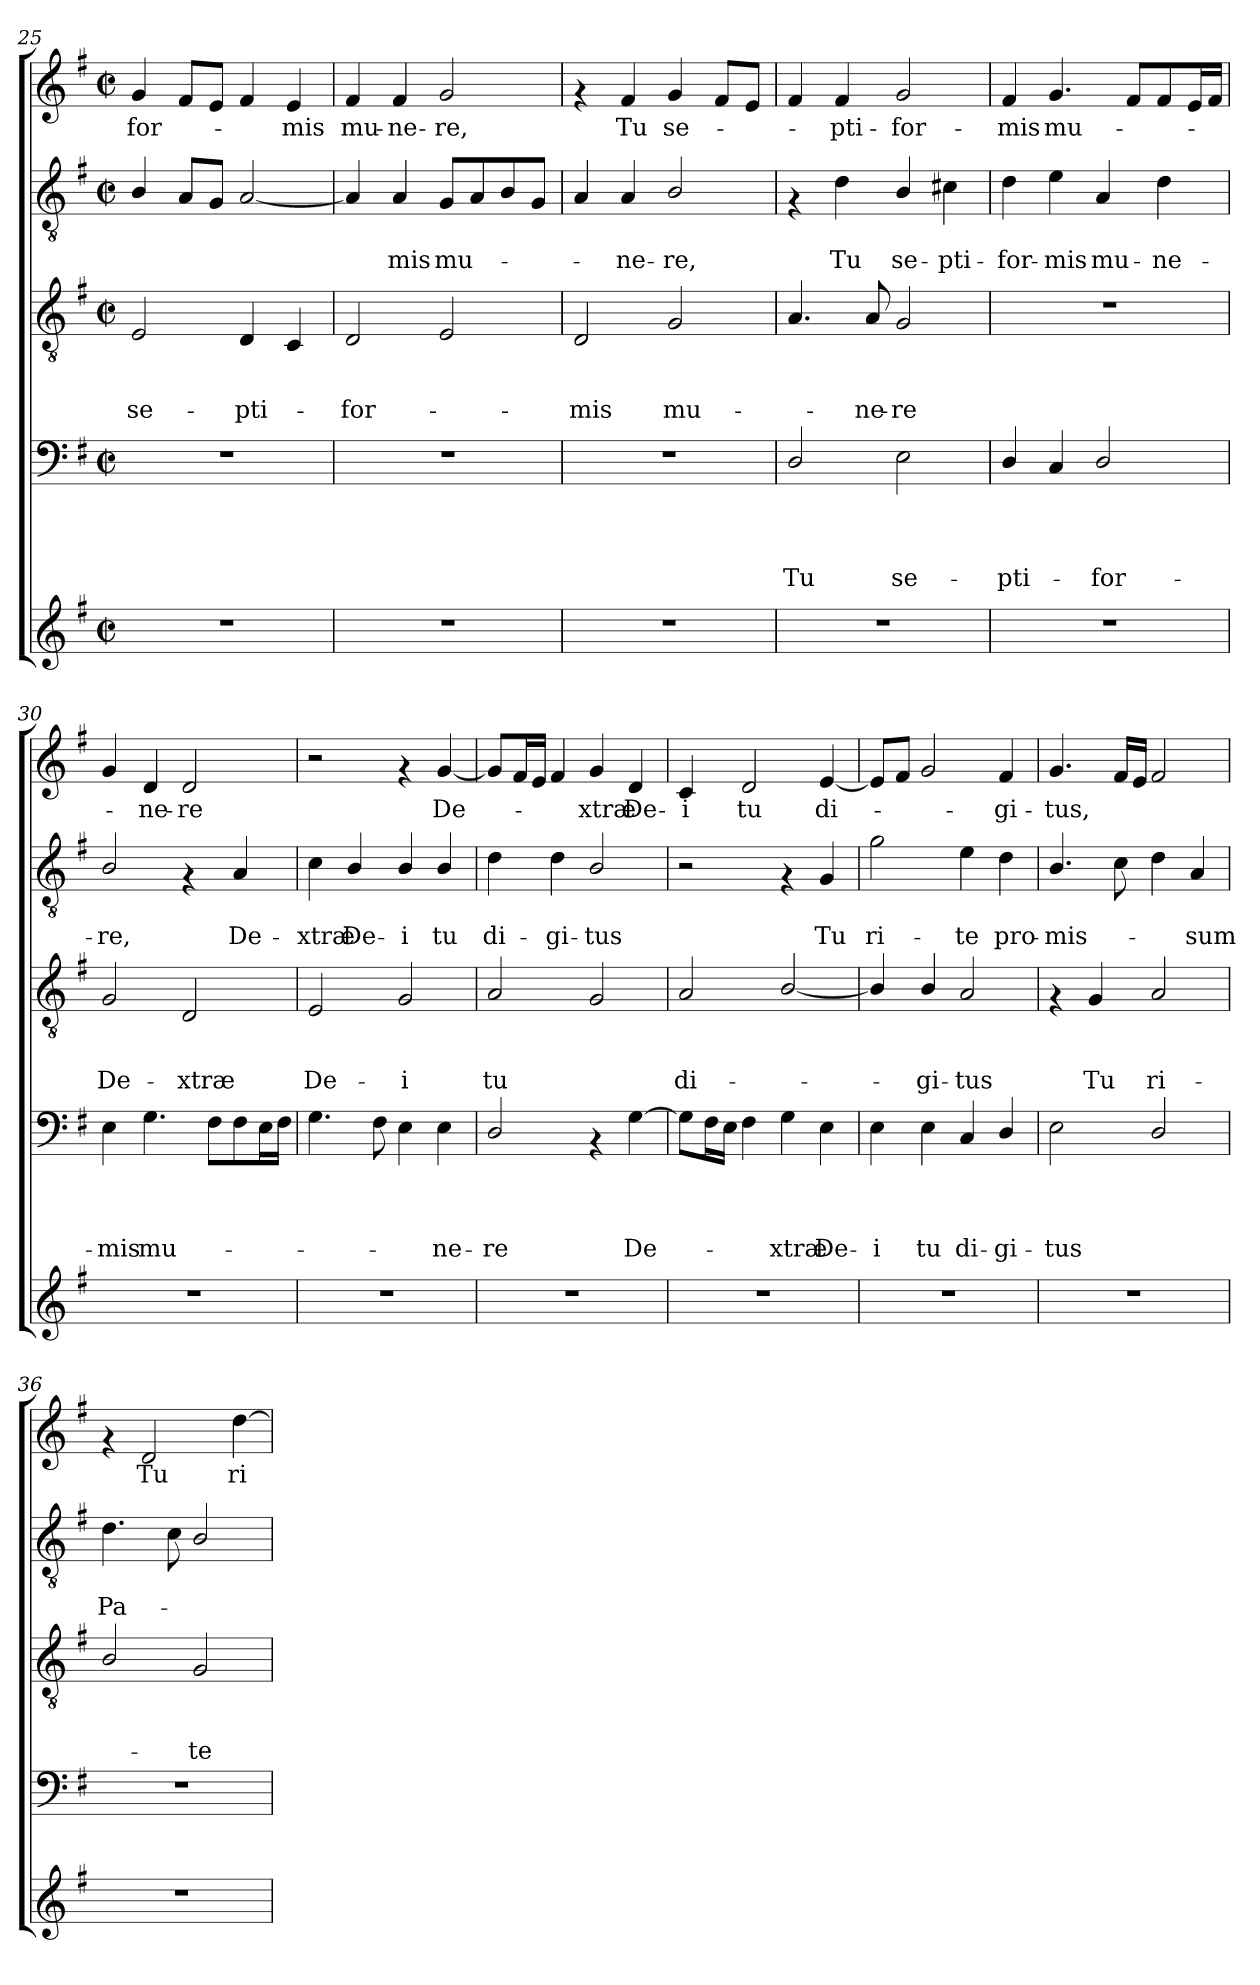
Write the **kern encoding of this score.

**kern	**kern	**text	**text	**text	**text	**kern	**text	**text	**text	**kern	**text	**text	**kern	**text
*part5	*part4	*part4	*part4	*part4	*part4	*part3	*part3	*part3	*part3	*part2	*part2	*part2	*part1	*part1
*staff5	*staff4	*staff4	*staff4	*staff4	*staff4	*staff3	*staff3	*staff3	*staff3	*staff2	*staff2	*staff2	*staff1	*staff1
*clefG2	*clefF4	*	*	*	*	*clefGv2	*	*	*	*clefGv2	*	*	*clefG2	*
*k[f#]	*k[f#]	*	*	*	*	*k[f#]	*	*	*	*k[f#]	*	*	*k[f#]	*
*G:	*G:	*	*	*	*	*G:	*	*	*	*G:	*	*	*G:	*
*M2/2	*M2/2	*	*	*	*	*M2/2	*	*	*	*M2/2	*	*	*M2/2	*
*met(c|)	*met(c|)	*	*	*	*	*met(c|)	*	*	*	*met(c|)	*	*	*met(c|)	*
=25	=25	=25	=25	=25	=25	=25	=25	=25	=25	=25	=25	=25	=25	=25
!	!	!	!	!	!	!	!	!	!LO:LY:b	!	!	!	!	!LO:LY:b
1r	1r	.	.	.	.	2E/	.	.	se-	4B/	.	.	4g/	-for-
.	.	.	.	.	.	.	.	.	.	8A/L	.	.	8f#/L	.
.	.	.	.	.	.	.	.	.	.	8G/J	.	.	8e/J	.
!	!	!	!	!	!	!	!	!	!LO:LY:b	!	!	!	!	!
.	.	.	.	.	.	4D/	.	.	-pti-	[<2A/	.	.	4f#/	.
!	!	!	!	!	!	!	!	!	!	!	!	!	!	!LO:LY:b
.	.	.	.	.	.	4C/	.	.	.	.	.	.	4e/	-mis
=26	=26	=26	=26	=26	=26	=26	=26	=26	=26	=26	=26	=26	=26	=26
!	!	!	!	!	!	!	!	!	!LO:LY:b	!	!	!	!	!LO:LY:b
1r	1r	.	.	.	.	2D/	.	.	-for-	4A/]	.	.	4f#/	mu-
!	!	!	!	!	!	!	!	!	!	!	!	!LO:LY:b	!	!LO:LY:b
.	.	.	.	.	.	.	.	.	.	4A/	.	-mis	4f#/	-ne-
!	!	!	!	!	!	!	!	!	!	!	!	!LO:LY:b	!	!LO:LY:b
.	.	.	.	.	.	2E/	.	.	.	8G/L	.	mu-	2g/	-re,
.	.	.	.	.	.	.	.	.	.	8A/	.	.	.	.
.	.	.	.	.	.	.	.	.	.	8B/	.	.	.	.
.	.	.	.	.	.	.	.	.	.	8G/J	.	.	.	.
=27	=27	=27	=27	=27	=27	=27	=27	=27	=27	=27	=27	=27	=27	=27
!	!	!	!	!	!	!	!	!	!LO:LY:b	!	!	!	!	!
1r	1r	.	.	.	.	2D/	.	.	-mis	4A/	.	.	4rf	.
!	!	!	!	!	!	!	!	!	!	!	!	!LO:LY:b	!	!LO:LY:b
.	.	.	.	.	.	.	.	.	.	4A/	.	-ne-	4f#/	Tu
!	!	!	!	!	!	!	!	!	!LO:LY:b	!	!	!LO:LY:b	!	!LO:LY:b
.	.	.	.	.	.	2G/	.	.	mu-	2B/	.	-re,	4g/	se-
.	.	.	.	.	.	.	.	.	.	.	.	.	8f#/L	.
.	.	.	.	.	.	.	.	.	.	.	.	.	8e/J	.
=28	=28	=28	=28	=28	=28	=28	=28	=28	=28	=28	=28	=28	=28	=28
!	!	!	!	!	!LO:LY:b	!	!	!	!	!	!	!	!	!
1r	2D/	.	.	.	Tu	4.A/	.	.	.	4rF	.	.	4f#/	.
!	!	!	!	!	!	!	!	!	!	!	!	!LO:LY:b	!	!LO:LY:b
.	.	.	.	.	.	.	.	.	.	4d\	.	Tu	4f#/	-pti-
!	!	!	!	!	!	!	!	!	!LO:LY:b	!	!	!	!	!
.	.	.	.	.	.	8A/	.	.	-ne-	.	.	.	.	.
!	!	!	!	!	!LO:LY:b	!	!	!	!LO:LY:b	!	!	!LO:LY:b	!	!LO:LY:b
.	2E\	.	.	.	se-	2G/	.	.	-re	4B/	.	se-	2g/	-for-
!	!	!	!	!	!	!	!	!	!	!	!	!LO:LY:b	!	!
.	.	.	.	.	.	.	.	.	.	4c#X\	.	-pti-	.	.
!!LO:PB:g=z
=29	=29	=29	=29	=29	=29	=29	=29	=29	=29	=29	=29	=29	=29	=29
!	!	!	!	!	!LO:LY:b	!	!	!	!	!	!	!LO:LY:b	!	!LO:LY:b
1r	4D/	.	.	.	-pti-	1r	.	.	.	4d\	.	-for-	4f#/	-mis
!	!	!	!	!	!	!	!	!	!	!	!	!LO:LY:b	!	!LO:LY:b
.	4C/	.	.	.	.	.	.	.	.	4e\	.	-mis	4.g/	mu-
!	!	!	!	!	!LO:LY:b	!	!	!	!	!	!	!LO:LY:b	!	!
.	2D/	.	.	.	-for-	.	.	.	.	4A/	.	mu-	.	.
.	.	.	.	.	.	.	.	.	.	.	.	.	8f#/L	.
!	!	!	!	!	!	!	!	!	!	!	!	!LO:LY:b	!	!
.	.	.	.	.	.	.	.	.	.	4d\	.	-ne-	8f#/	.
.	.	.	.	.	.	.	.	.	.	.	.	.	16e/L	.
.	.	.	.	.	.	.	.	.	.	.	.	.	16f#/JJ	.
=30	=30	=30	=30	=30	=30	=30	=30	=30	=30	=30	=30	=30	=30	=30
!	!	!	!	!	!LO:LY:b	!	!	!	!LO:LY:b	!	!	!LO:LY:b	!	!
1r	4E\	.	.	.	-mis	2G/	.	.	De-	2B/	.	-re,	4g/	.
!	!	!	!	!	!LO:LY:b	!	!	!	!	!	!	!	!	!LO:LY:b
.	4.G\	.	.	.	mu-	.	.	.	.	.	.	.	4d/	-ne-
!	!	!	!	!	!	!	!	!	!LO:LY:b	!	!	!	!	!LO:LY:b
.	.	.	.	.	.	2D/	.	.	-xtræ	4rF	.	.	2d/	-re
.	8F#\L	.	.	.	.	.	.	.	.	.	.	.	.	.
!	!	!	!	!	!	!	!	!	!	!	!	!LO:LY:b	!	!
.	8F#\	.	.	.	.	.	.	.	.	4A/	.	De-	.	.
.	16E\L	.	.	.	.	.	.	.	.	.	.	.	.	.
.	16F#\JJ	.	.	.	.	.	.	.	.	.	.	.	.	.
=31	=31	=31	=31	=31	=31	=31	=31	=31	=31	=31	=31	=31	=31	=31
!	!	!	!	!	!	!	!	!	!LO:LY:b	!	!	!LO:LY:b	!	!
1r	4.G\	.	.	.	.	2E/	.	.	De-	4c\	.	-xtræ	2r	.
!	!	!	!	!	!	!	!	!	!	!	!	!LO:LY:b	!	!
.	.	.	.	.	.	.	.	.	.	4B/	.	De-	.	.
.	8F#\	.	.	.	.	.	.	.	.	.	.	.	.	.
!	!	!	!	!	!	!	!	!	!LO:LY:b	!	!	!LO:LY:b	!	!
.	4E\	.	.	.	.	2G/	.	.	-i	4B/	.	-i	4rf	.
!	!	!	!	!	!LO:LY:b	!	!	!	!	!	!	!LO:LY:b	!	!LO:LY:b
.	4E\	.	.	.	-ne-	.	.	.	.	4B/	.	tu	[<4g/	De-
=32	=32	=32	=32	=32	=32	=32	=32	=32	=32	=32	=32	=32	=32	=32
!	!	!	!	!	!LO:LY:b	!	!	!	!LO:LY:b	!	!	!LO:LY:b	!	!
1r	2D/	.	.	.	-re	2A/	.	.	tu	4d\	.	di-	8g/L]	.
.	.	.	.	.	.	.	.	.	.	.	.	.	16f#/L	.
.	.	.	.	.	.	.	.	.	.	.	.	.	16e/JJ	.
!	!	!	!	!	!	!	!	!	!	!	!	!LO:LY:b	!	!
.	.	.	.	.	.	.	.	.	.	4d\	.	-gi-	4f#/	.
!	!	!	!	!	!	!	!	!	!	!	!	!LO:LY:b	!	!LO:LY:b
.	4rAA	.	.	.	.	2G/	.	.	.	2B/	.	-tus	4g/	-xtræ
!	!	!	!	!	!LO:LY:b	!	!	!	!	!	!	!	!	!LO:LY:b
.	[>4G\	.	.	.	De-	.	.	.	.	.	.	.	4d/	De-
=33	=33	=33	=33	=33	=33	=33	=33	=33	=33	=33	=33	=33	=33	=33
!	!	!	!	!	!	!	!	!	!LO:LY:b	!	!	!	!	!LO:LY:b
1r	8G\L]	.	.	.	.	2A/	.	.	di-	2r	.	.	4c/	-i
.	16F#\L	.	.	.	.	.	.	.	.	.	.	.	.	.
.	16E\JJ	.	.	.	.	.	.	.	.	.	.	.	.	.
!	!	!	!	!	!	!	!	!	!	!	!	!	!	!LO:LY:b
.	4F#\	.	.	.	.	.	.	.	.	.	.	.	2d/	tu
!	!	!	!	!	!LO:LY:b	!	!	!	!	!	!	!	!	!
.	4G\	.	.	.	-xtræ	[<2B/	.	.	.	4rF	.	.	.	.
!	!	!	!	!	!LO:LY:b	!	!	!	!	!	!	!LO:LY:b	!	!LO:LY:b
.	4E\	.	.	.	De-	.	.	.	.	4G/	.	Tu	[<4e/	di-
=34	=34	=34	=34	=34	=34	=34	=34	=34	=34	=34	=34	=34	=34	=34
!	!	!	!	!	!LO:LY:b	!	!	!	!	!	!	!LO:LY:b	!	!
1r	4E\	.	.	.	-i	4B/]	.	.	.	2g\	.	ri-	8e/L]	.
.	.	.	.	.	.	.	.	.	.	.	.	.	8f#/J	.
!	!	!	!	!	!LO:LY:b	!	!	!	!LO:LY:b	!	!	!	!	!
.	4E\	.	.	.	tu	4B/	.	.	-gi-	.	.	.	2g/	.
!	!	!	!	!	!LO:LY:b	!	!	!	!LO:LY:b	!	!	!LO:LY:b	!	!
.	4C/	.	.	.	di-	2A/	.	.	-tus	4e\	.	-te	.	.
!	!	!	!	!	!LO:LY:b	!	!	!	!	!	!	!LO:LY:b	!	!LO:LY:b
.	4D/	.	.	.	-gi-	.	.	.	.	4d\	.	pro-	4f#/	-gi-
!!LO:PB:g=z
=35	=35	=35	=35	=35	=35	=35	=35	=35	=35	=35	=35	=35	=35	=35
!	!	!	!	!	!LO:LY:b	!	!	!	!	!	!	!LO:LY:b	!	!LO:LY:b
1r	2E\	.	.	.	-tus	4rF	.	.	.	4.B/	.	-mis-	4.g/	-tus,
!	!	!	!	!	!	!	!	!	!LO:LY:b	!	!	!	!	!
.	.	.	.	.	.	4G/	.	.	Tu	.	.	.	.	.
.	.	.	.	.	.	.	.	.	.	8c\	.	.	16f#/LL	.
.	.	.	.	.	.	.	.	.	.	.	.	.	16e/JJ	.
!	!	!	!	!	!	!	!	!	!LO:LY:b	!	!	!	!	!
.	2D/	.	.	.	.	2A/	.	.	ri-	4d\	.	.	2f#/	.
!	!	!	!	!	!	!	!	!	!	!	!	!LO:LY:b	!	!
.	.	.	.	.	.	.	.	.	.	4A/	.	-sum	.	.
=36	=36	=36	=36	=36	=36	=36	=36	=36	=36	=36	=36	=36	=36	=36
!	!	!	!	!	!	!	!	!	!	!	!	!LO:LY:b	!	!
1r	1r	.	.	.	.	2B/	.	.	.	4.d\	.	Pa-	4rf	.
!	!	!	!	!	!	!	!	!	!	!	!	!	!	!LO:LY:b
.	.	.	.	.	.	.	.	.	.	.	.	.	2d/	Tu
.	.	.	.	.	.	.	.	.	.	8c\	.	.	.	.
!	!	!	!	!	!	!	!	!	!LO:LY:b	!	!	!	!	!
.	.	.	.	.	.	2G/	.	.	-te	2B/	.	.	.	.
!	!	!	!	!	!	!	!	!	!	!	!	!	!	!LO:LY:b
.	.	.	.	.	.	.	.	.	.	.	.	.	[>4dd\	ri-
=	=	=	=	=	=	=	=	=	=	=	=	=	=	=
*-	*-	*-	*-	*-	*-	*-	*-	*-	*-	*-	*-	*-	*-	*-
